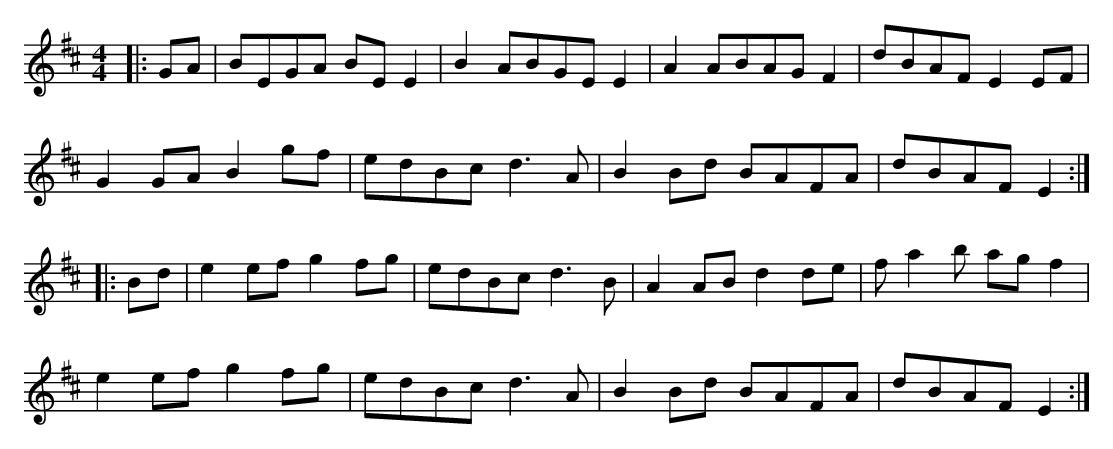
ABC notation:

X:1
M:4/4
K:Edor
|:GA|BEGA BEE2|B2 ABGE E2|A2 ABAG F2|dBAFE2EF|
G2 GA B2 gf|edBc d3 A|B2 Bd BAFA|dBAF E2:|
|:Bd|e2 ef g2 fg|edBc d3 B|A2AB d2de|fa2b ag f2|
e2 ef g2 fg|edBc d3 A|B2 Bd BAFA|dBAF E2:|
